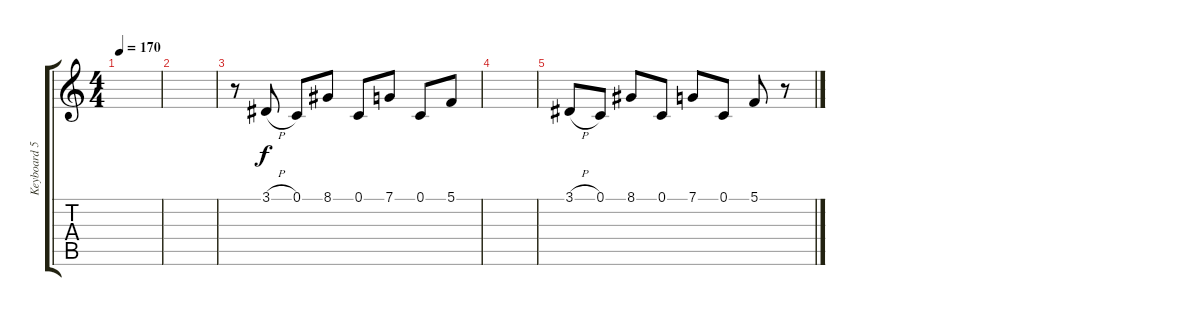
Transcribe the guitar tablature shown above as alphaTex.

\track ("Keyboard 5" "Keyboard 5") {instrument stringensemble1}
\staff {score tabs}
\tuning (C4 G3 Eb3 Bb2 F2 C2) {hide}
\ts (4 4)
\tempo 170
\clef g2
\ks c
|
|
r.8 3.1{h}.8 0.1.8 8.1.8 0.1.8 7.1.8 0.1.8 5.1.8 |
|
3.1{h}.8 0.1.8 8.1.8 0.1.8 7.1.8 0.1.8 5.1.8 r.8
